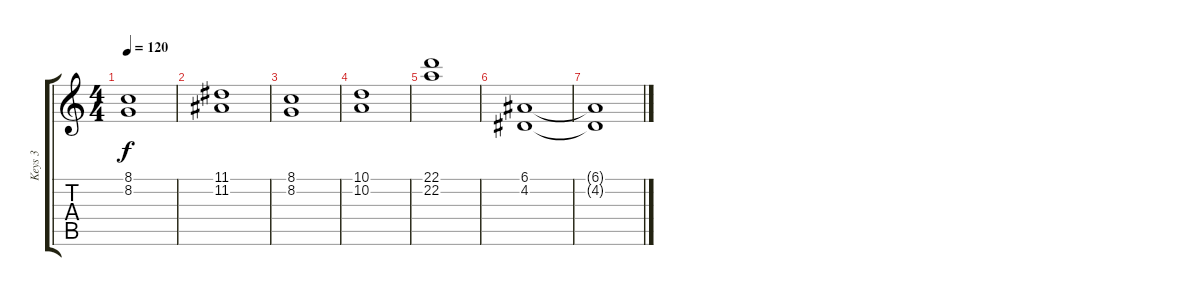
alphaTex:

\track ("Keys 3" "Keys 3") {instrument pad2warm}
\staff {score tabs}
\tuning (E4 B3 G3 D3 A2 E2) {hide}
\ts (4 4)
\tempo 120
\clef g2
\ks c
(8.1 8.2).1{dy f} |
(11.1 11.2).1 |
(8.1 8.2).1 |
(10.1 10.2).1 |
(22.1 22.2).1 |
(6.1 4.2).1 |
(6.1{t} 4.2{t}).1
